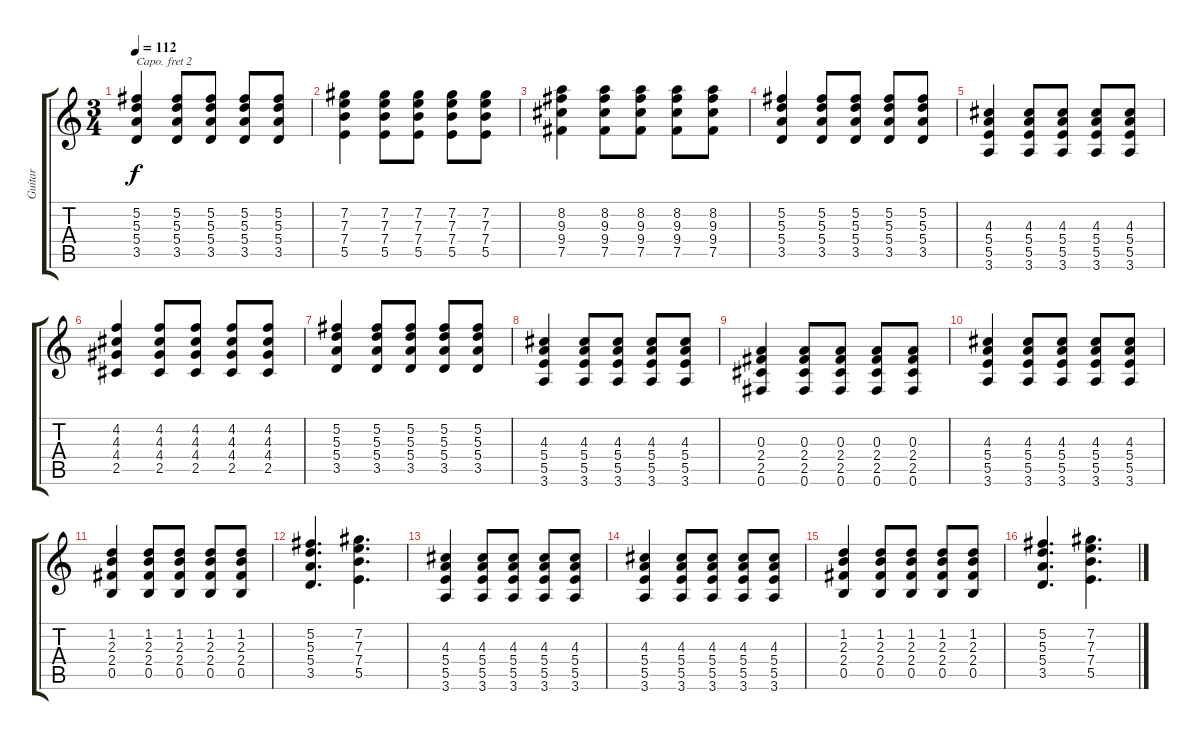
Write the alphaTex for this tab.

\track ("Guitar" "Guitar") {instrument electricguitarclean}
\staff {score tabs}
\capo 2
\tuning (E4 B3 G3 D3 A2 E2) {hide}
\ts (3 4)
\tempo 112
\clef g2
\ks c
(5.2 5.3 5.4 3.5).4{dy f} (5.2 5.3 5.4 3.5).8 (5.2 5.3 5.4 3.5).8 (5.2 5.3 5.4 3.5).8 (5.2 5.3 5.4 3.5).8 |
(7.2 7.3 7.4 5.5).4 (7.2 7.3 7.4 5.5).8 (7.2 7.3 7.4 5.5).8 (7.2 7.3 7.4 5.5).8 (7.2 7.3 7.4 5.5).8 |
(8.2 9.3 9.4 7.5).4 (8.2 9.3 9.4 7.5).8 (8.2 9.3 9.4 7.5).8 (8.2 9.3 9.4 7.5).8 (8.2 9.3 9.4 7.5).8 |
(5.2 5.3 5.4 3.5).4 (5.2 5.3 5.4 3.5).8 (5.2 5.3 5.4 3.5).8 (5.2 5.3 5.4 3.5).8 (5.2 5.3 5.4 3.5).8 |
(4.3 5.4 5.5 3.6).4 (4.3 5.4 5.5 3.6).8 (4.3 5.4 5.5 3.6).8 (4.3 5.4 5.5 3.6).8 (4.3 5.4 5.5 3.6).8 |
(4.2 4.3 4.4 2.5).4 (4.2 4.3 4.4 2.5).8 (4.2 4.3 4.4 2.5).8 (4.2 4.3 4.4 2.5).8 (4.2 4.3 4.4 2.5).8 |
(5.2 5.3 5.4 3.5).4 (5.2 5.3 5.4 3.5).8 (5.2 5.3 5.4 3.5).8 (5.2 5.3 5.4 3.5).8 (5.2 5.3 5.4 3.5).8 |
(4.3 5.4 5.5 3.6).4 (4.3 5.4 5.5 3.6).8 (4.3 5.4 5.5 3.6).8 (4.3 5.4 5.5 3.6).8 (4.3 5.4 5.5 3.6).8 |
(0.3 2.4 2.5 0.6).4 (0.3 2.4 2.5 0.6).8 (0.3 2.4 2.5 0.6).8 (0.3 2.4 2.5 0.6).8 (0.3 2.4 2.5 0.6).8 |
(4.3 5.4 5.5 3.6).4 (4.3 5.4 5.5 3.6).8 (4.3 5.4 5.5 3.6).8 (4.3 5.4 5.5 3.6).8 (4.3 5.4 5.5 3.6).8 |
(1.2 2.3 2.4 0.5).4 (1.2 2.3 2.4 0.5).8 (1.2 2.3 2.4 0.5).8 (1.2 2.3 2.4 0.5).8 (1.2 2.3 2.4 0.5).8 |
(5.2 5.3 5.4 3.5).4{d} (7.2 7.3 7.4 5.5).4{d} |
(4.3 5.4 5.5 3.6).4 (4.3 5.4 5.5 3.6).8 (4.3 5.4 5.5 3.6).8 (4.3 5.4 5.5 3.6).8 (4.3 5.4 5.5 3.6).8 |
(4.3 5.4 5.5 3.6).4 (4.3 5.4 5.5 3.6).8 (4.3 5.4 5.5 3.6).8 (4.3 5.4 5.5 3.6).8 (4.3 5.4 5.5 3.6).8 |
(1.2 2.3 2.4 0.5).4 (1.2 2.3 2.4 0.5).8 (1.2 2.3 2.4 0.5).8 (1.2 2.3 2.4 0.5).8 (1.2 2.3 2.4 0.5).8 |
(5.2 5.3 5.4 3.5).4{d} (7.2 7.3 7.4 5.5).4{d}
